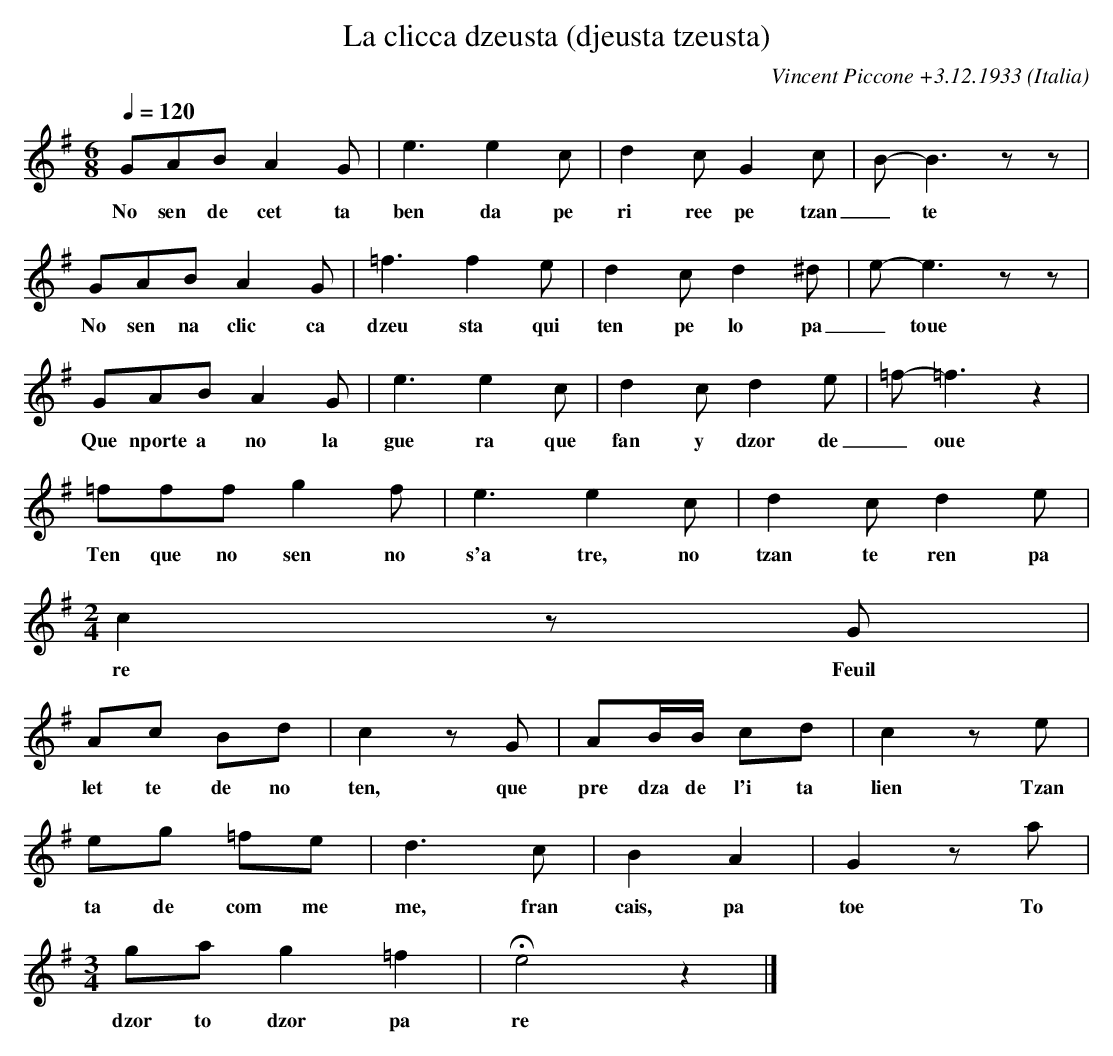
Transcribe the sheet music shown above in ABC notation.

X:1
T:La clicca dzeusta (djeusta tzeusta)
C:Vincent Piccone +3.12.1933
O:Italia
Q:1/4=120
V:1
M:6/8
L:1/8
K:G
GAB A2 G |e3 e2 c |d2 c G2 c |B-B3z z |
w:No sen de cet ta ben da pe ri ree pe tzan _te
GAB A2 G |=f3 f2 e |d2 c d2 ^d |e-e3z z |
w:No sen na clic ca dzeu sta qui ten pe lo pa _toue
GAB A2 G |e3 e2 c |d2 c d2 e |=f-=f3z2 |
w:Que nporte a no la gue ra que fan y dzor de _oue
=fff g2 f |e3 e2 c |d2 c d2 e |
w:Ten que no sen no s'a tre, no tzan te ren pa
M:2/4
L:1/16
c4 z2 G2 |
w:re Feuil
A2c2 B2d2 |c4 z2 G2 |A2BB c2d2 |c4 z2 e2 |
w:let te de no~ ten, que pre dza de l'i ta lien Tzan
e2g2 =f2e2 |d6 c2 |B4 A4 |G4 z2 a2 |
w:ta de com me me, fran cais, pa toe To
M:3/4
L:1/8
ga g2 =f2 |He4 z2 |]
w:dzor to dzor pa re
     %End of file
